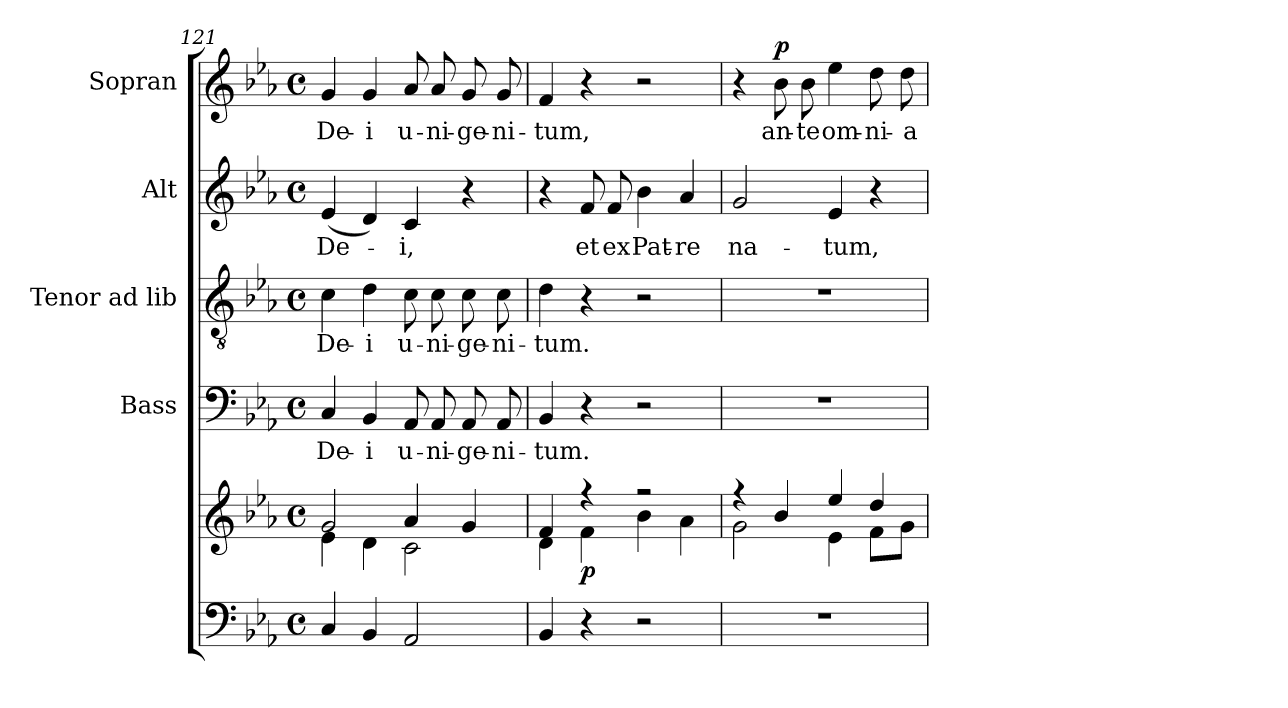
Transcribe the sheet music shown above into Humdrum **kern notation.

**kern	**kern	**dynam	**kern	**text	**kern	**text	**kern	**text	**kern	**text	**dynam
*part5	*part5	*part5	*part4	*part4	*part3	*part3	*part2	*part2	*part1	*part1	*part1
*staff6	*staff5	*staff5/6	*staff4	*staff4	*staff3	*staff3	*staff2	*staff2	*staff1	*staff1	*staff1
*	*	*	*I"Bass	*	*I"Tenor ad lib	*	*I"Alt	*	*I"Sopran	*	*
*	*	*	*I'B	*	*I'T	*	*I'A	*	*I'S	*	*
*clefF4	*clefG2	*	*clefF4	*	*clefGv2	*	*clefG2	*	*clefG2	*	*
*k[b-e-a-]	*k[b-e-a-]	*	*k[b-e-a-]	*	*k[b-e-a-]	*	*k[b-e-a-]	*	*k[b-e-a-]	*	*
*E-:	*E-:	*	*E-:	*	*E-:	*	*E-:	*	*E-:	*	*
*M4/4	*M4/4	*	*M4/4	*	*M4/4	*	*M4/4	*	*M4/4	*	*
*met(c)	*met(c)	*	*met(c)	*	*met(c)	*	*met(c)	*	*met(c)	*	*
=121	=121	=121	=121	=121	=121	=121	=121	=121	=121	=121	=121
*	*^	*	*	*	*	*	*	*	*	*	*
!	!	!	!	!	!LO:LY:b	!	!LO:LY:b	!	!LO:LY:b	!	!LO:LY:b	!
4C/	2g/	4e-\	.	4C/	De-	4c\	De-	(<4e-/	De-	4g/	De-	.
!	!	!	!	!	!LO:LY:b	!	!LO:LY:b	!	!	!	!LO:LY:b	!
4BB-/	.	4d\	.	4BB-/	-i	4d\	-i	4d/)	.	4g/	-i	.
!	!	!	!	!	!LO:LY:b	!	!LO:LY:b	!	!LO:LY:b	!	!LO:LY:b	!
2AA-/	4a-/	2c\	.	8AA-/	u-	8c\	u-	4c/	-i,	8a-/	u-	.
!	!	!	!	!	!LO:LY:b	!	!LO:LY:b	!	!	!	!LO:LY:b	!
.	.	.	.	8AA-/	-ni-	8c\	-ni-	.	.	8a-/	-ni-	.
!	!	!	!	!	!LO:LY:b	!	!LO:LY:b	!	!	!	!LO:LY:b	!
.	4g/	.	.	8AA-/	-ge-	8c\	-ge-	4r	.	8g/	-ge-	.
!	!	!	!	!	!LO:LY:b	!	!LO:LY:b	!	!	!	!LO:LY:b	!
.	.	.	.	8AA-/	-ni-	8c\	-ni-	.	.	8g/	-ni-	.
=122	=122	=122	=122	=122	=122	=122	=122	=122	=122	=122	=122	=122
!	!	!	!	!	!LO:LY:b	!	!LO:LY:b	!	!	!	!LO:LY:b	!
4BB-/	4f/	4d\	.	4BB-/	-tum.	4d\	-tum.	4r	.	4f/	-tum,	.
!	!	!	!LO:DY:b	!	!	!	!	!	!LO:LY:b	!	!	!
4r	4ree	4f\	p	4r	.	4r	.	8f/	et	4r	.	.
!	!	!	!	!	!	!	!	!	!LO:LY:b	!	!	!
.	.	.	.	.	.	.	.	8f/	ex	.	.	.
!	!	!	!	!	!	!	!	!	!LO:LY:b	!	!	!
2r	2rff	4b-\	.	2r	.	2r	.	4b-\	Pat-	2r	.	.
!	!	!	!	!	!	!	!	!	!LO:LY:b	!	!	!
.	.	4a-\	.	.	.	.	.	4a-/	-re	.	.	.
=123	=123	=123	=123	=123	=123	=123	=123	=123	=123	=123	=123	=123
!	!	!	!	!	!	!	!	!	!LO:LY:b	!	!	!
1r	4rff	2g\	.	1r	.	1r	.	2g/	na-	4r	.	.
!	!	!	!	!	!	!	!	!	!	!	!LO:LY:b	!LO:DY:a
.	4b-/	.	.	.	.	.	.	.	.	8b-\	an-	p
!	!	!	!	!	!	!	!	!	!	!	!LO:LY:b	!
.	.	.	.	.	.	.	.	.	.	8b-\	-te	.
!	!	!	!	!	!	!	!	!	!LO:LY:b	!	!LO:LY:b	!
.	4ee-/	4e-\	.	.	.	.	.	4e-/	-tum,	4ee-\	om-	.
!	!	!	!	!	!	!	!	!	!	!	!LO:LY:b	!
.	4dd/	8f\L	.	.	.	.	.	4r	.	8dd\	-ni-	.
!	!	!	!	!	!	!	!	!	!	!	!LO:LY:b	!
.	.	8g\J	.	.	.	.	.	.	.	8dd\	-a	.
*	*v	*v	*	*	*	*	*	*	*	*	*	*
=	=	=	=	=	=	=	=	=	=	=	=
*-	*-	*-	*-	*-	*-	*-	*-	*-	*-	*-	*-
